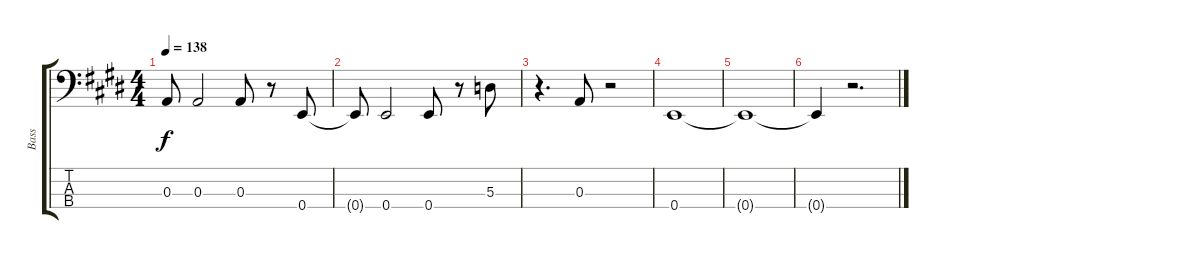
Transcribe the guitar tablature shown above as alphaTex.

\track ("Bass" "Bass") {instrument electricbasspick}
\staff {score tabs}
\tuning (G2 D2 A1 E1) {hide}
\ts (4 4)
\tempo 138
\clef f4
\ks e
0.3{t}.8{dy f} 0.3.2 0.3.8 r.8 0.4.8 |
0.4{t}.8 0.4.2 0.4.8 r.8 5.3.8 |
r.4{d} 0.3.8 r.2 |
0.4.1 |
0.4{t}.1 |
0.4{t}.4 r.2{d}
